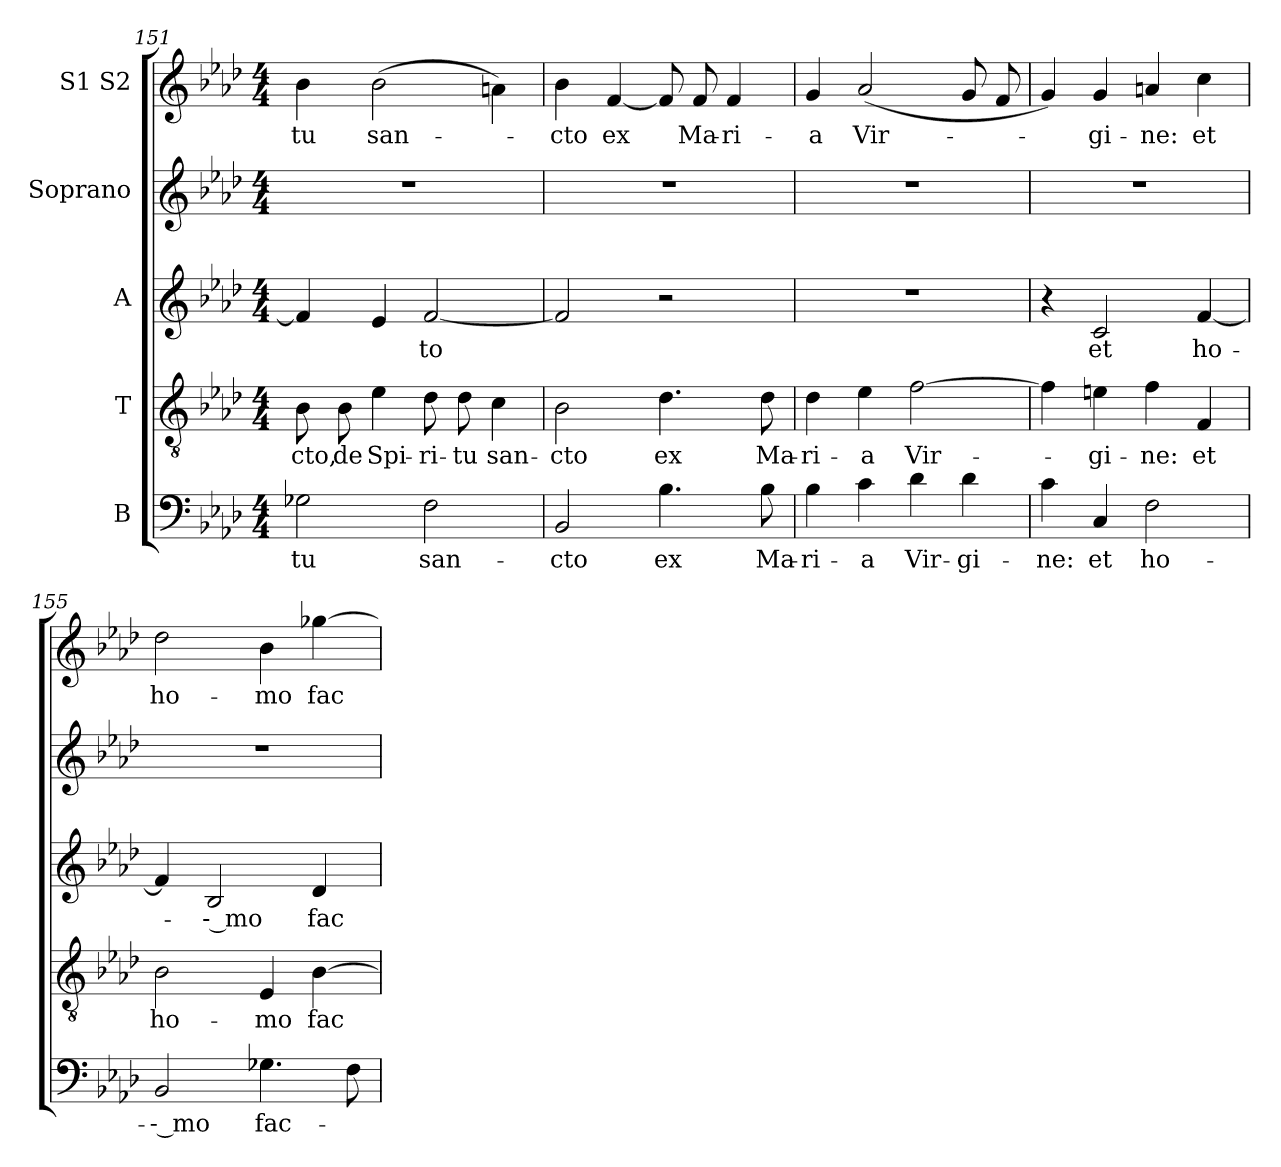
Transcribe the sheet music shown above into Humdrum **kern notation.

**kern	**text	**kern	**text	**kern	**text	**kern	**kern	**text
*part5	*part5	*part4	*part4	*part3	*part3	*part2	*part1	*part1
*staff5	*staff5	*staff4	*staff4	*staff3	*staff3	*staff2	*staff1	*staff1
*I"B	*	*I"T	*	*I"A	*	*I"Soprano	*I"S1 S2	*
*clefF4	*	*clefGv2	*	*clefG2	*	*clefG2	*clefG2	*
*	*	*ITrd7c12	*	*	*	*	*	*
*k[b-e-a-d-]	*	*k[b-e-a-d-]	*	*k[b-e-a-d-]	*	*k[b-e-a-d-]	*k[b-e-a-d-]	*
*f:	*	*f:	*	*f:	*	*f:	*f:	*
*M4/4	*	*M4/4	*	*M4/4	*	*M4/4	*M4/4	*
=151	=151	=151	=151	=151	=151	=151	=151	=151
!	!LO:LY:b:color=#000000	!	!	!	!	!	!	!
!	!	!	!LO:LY:b:color=#000000	!	!	!	!	!
!	!	!	!	!	!	!	!	!LO:LY:b:color=#000000
2G-Xi\	-tu	8BB-i\	-cto,	4fi/]	.	1r	4b-i\	-tu
!	!	!	!LO:LY:b:color=#000000	!	!	!	!	!
.	.	8BB-i\	de	.	.	.	.	.
!	!	!	!LO:LY:b:color=#000000	!	!	!	!	!
!	!	!	!	!	!	!	!	!LO:LY:b:color=#000000
.	.	4E-i\	Spi-	4e-i/	.	.	(2b-i\	san-
!	!LO:LY:b:color=#000000	!	!	!	!	!	!	!
!	!	!	!LO:LY:b:color=#000000	!	!	!	!	!
!	!	!	!	!	!LO:LY:b:color=#000000	!	!	!
2Fi\	san-	8D-i\	-ri-	[2fi/	-to	.	.	.
!	!	!	!LO:LY:b:color=#000000	!	!	!	!	!
.	.	8D-i\	-tu	.	.	.	.	.
!	!	!	!LO:LY:b:color=#000000	!	!	!	!	!
.	.	4Ci\	san-	.	.	.	4ani\)	.
=152	=152	=152	=152	=152	=152	=152	=152	=152
!	!LO:LY:b:color=#000000	!	!	!	!	!	!	!
!	!	!	!LO:LY:b:color=#000000	!	!	!	!	!
!	!	!	!	!	!	!	!	!LO:LY:b:color=#000000
2BB-i/	-cto	2BB-i\	-cto	2fi/]	.	1r	4b-i\	-cto
!	!	!	!	!	!	!	!	!LO:LY:b:color=#000000
.	.	.	.	.	.	.	[4fi/	ex
!	!LO:LY:b:color=#000000	!	!	!	!	!	!	!
!	!	!	!LO:LY:b:color=#000000	!	!	!	!	!
4.B-i\	ex	4.D-i\	ex	2r	.	.	8fi/]	.
!	!	!	!	!	!	!	!	!LO:LY:b:color=#000000
.	.	.	.	.	.	.	8fi/	Ma-
!	!	!	!	!	!	!	!	!LO:LY:b:color=#000000
.	.	.	.	.	.	.	4fi/	-ri-
!	!LO:LY:b:color=#000000	!	!	!	!	!	!	!
!	!	!	!LO:LY:b:color=#000000	!	!	!	!	!
8B-i\	Ma-	8D-i\	Ma-	.	.	.	.	.
=153	=153	=153	=153	=153	=153	=153	=153	=153
!	!LO:LY:b:color=#000000	!	!	!	!	!	!	!
!	!	!	!LO:LY:b:color=#000000	!	!	!	!	!
!	!	!	!	!	!	!	!	!LO:LY:b:color=#000000
4B-i\	-ri-	4D-i\	-ri-	1r	.	1r	4gi/	-a
!	!LO:LY:b:color=#000000	!	!	!	!	!	!	!
!	!	!	!LO:LY:b:color=#000000	!	!	!	!	!
!	!	!	!	!	!	!	!	!LO:LY:b:color=#000000
4ci\	-a	4E-i\	-a	.	.	.	(2a-i/	Vir-
!	!LO:LY:b:color=#000000	!	!	!	!	!	!	!
!	!	!	!LO:LY:b:color=#000000	!	!	!	!	!
4d-i\	Vir-	[2Fi\	Vir-	.	.	.	.	.
!	!LO:LY:b:color=#000000	!	!	!	!	!	!	!
4d-i\	-gi-	.	.	.	.	.	8gi/	.
.	.	.	.	.	.	.	8fi/	.
=154	=154	=154	=154	=154	=154	=154	=154	=154
!	!LO:LY:b:color=#000000	!	!	!	!	!	!	!
4ci\	-ne:	4Fi\]	.	4r	.	1r	4gi/)	.
!	!LO:LY:b:color=#000000	!	!	!	!	!	!	!
!	!	!	!LO:LY:b:color=#000000	!	!	!	!	!
!	!	!	!	!	!LO:LY:b:color=#000000	!	!	!
!	!	!	!	!	!	!	!	!LO:LY:b:color=#000000
4Ci/	et	4Eni\	-gi-	2ci/	et	.	4gi/	-gi-
!	!LO:LY:b:color=#000000	!	!	!	!	!	!	!
!	!	!	!LO:LY:b:color=#000000	!	!	!	!	!
!	!	!	!	!	!	!	!	!LO:LY:b:color=#000000
2Fi\	ho-	4Fi\	-ne:	.	.	.	4ani/	-ne:
!	!	!	!LO:LY:b:color=#000000	!	!	!	!	!
!	!	!	!	!	!LO:LY:b:color=#000000	!	!	!
!	!	!	!	!	!	!	!	!LO:LY:b:color=#000000
.	.	4FFi/	et	[4fi/	ho-	.	4cci\	et
!!LO:PB:g=z
=155	=155	=155	=155	=155	=155	=155	=155	=155
!	!LO:LY:b:color=#000000	!	!	!	!	!	!	!
!	!	!	!LO:LY:b:color=#000000	!	!	!	!	!
!	!	!	!	!	!	!	!	!LO:LY:b:color=#000000
2BB-i/	-- mo	2BB-i\	ho-	4fi/]	.	1r	2dd-i\	ho-
!	!	!	!	!	!LO:LY:b:color=#000000	!	!	!
.	.	.	.	2B-i/	-- mo	.	.	.
!	!LO:LY:b:color=#000000	!	!	!	!	!	!	!
!	!	!	!LO:LY:b:color=#000000	!	!	!	!	!
!	!	!	!	!	!	!	!	!LO:LY:b:color=#000000
4.G-Xi\	fac-	4EE-i/	-mo	.	.	.	4b-i\	-mo
!	!	!	!LO:LY:b:color=#000000	!	!	!	!	!
!	!	!	!	!	!LO:LY:b:color=#000000	!	!	!
!	!	!	!	!	!	!	!	!LO:LY:b:color=#000000
.	.	[4BB-i\	fac-	4d-i/	fac-	.	[4gg-Xi\	fac-
8Fi\	.	.	.	.	.	.	.	.
=	=	=	=	=	=	=	=	=
*-	*-	*-	*-	*-	*-	*-	*-	*-
